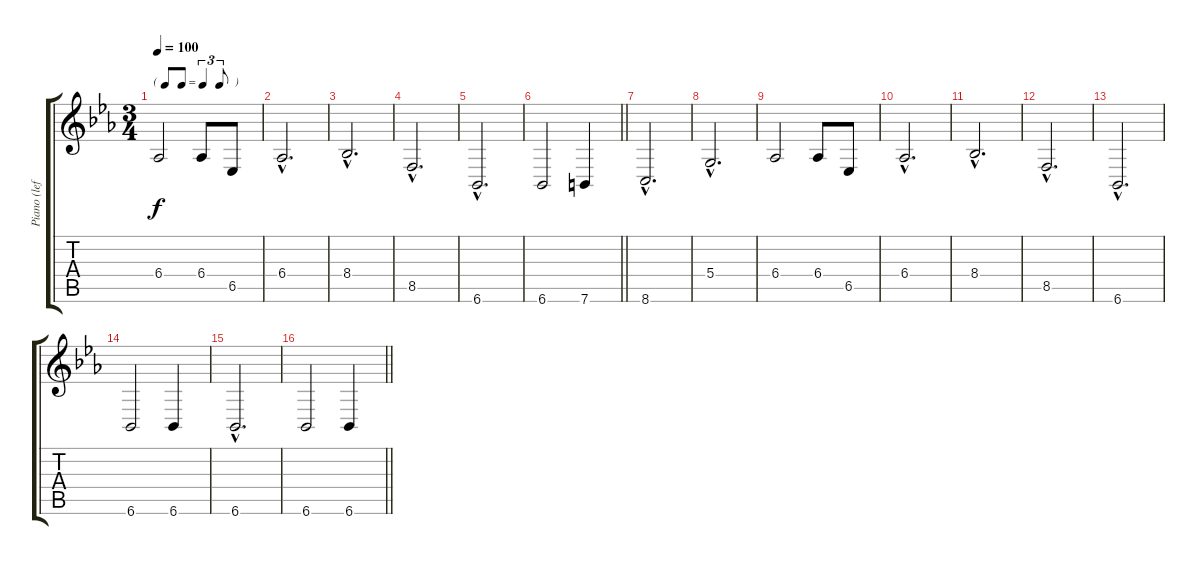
\track ("Piano (left hand)" "Piano (lef") {instrument acousticgrandpiano}
\staff {score tabs}
\tuning (E4 B3 G3 D3 A2 E2) {hide}
\ts (3 4)
\tf triplet8th
\tempo 100
\clef g2
\ks eb
6.4.2{dy f} 6.4.8 6.5.8 |
6.4{hac}.2{d} |
8.4{hac}.2{d} |
8.5{hac}.2{d} |
6.6{hac}.2{d} |
\barLineRight lightlight
6.6.2 7.6.4 |
8.6{hac}.2{d} |
5.4{hac}.2{d} |
6.4.2 6.4.8 6.5.8 |
6.4{hac}.2{d} |
8.4{hac}.2{d} |
8.5{hac}.2{d} |
6.6{hac}.2{d} |
6.6.2 6.6.4 |
6.6{hac}.2{d} |
\barLineRight lightlight
6.6.2 6.6.4
